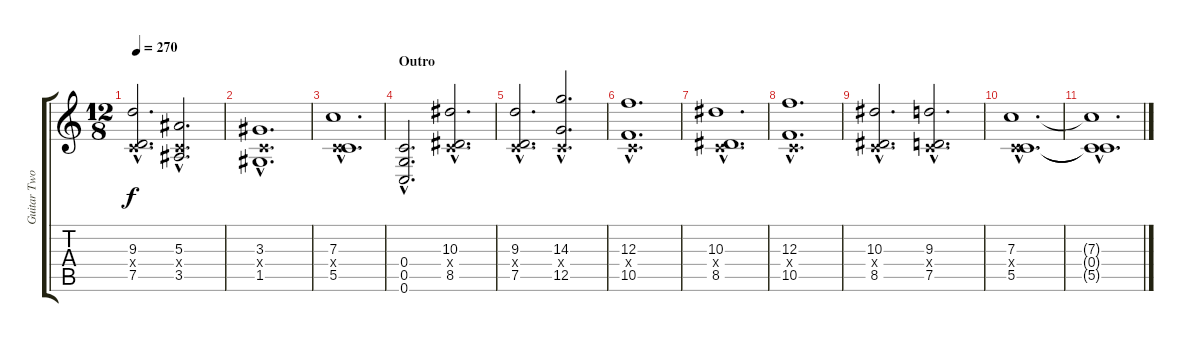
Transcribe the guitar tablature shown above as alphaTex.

\track ("Guitar Two" "Guitar Two") {instrument overdrivenguitar}
\staff {score tabs}
\tuning (D4 A3 F3 C3 G2 C2) {hide}
\ts (12 8)
\tempo 270
\clef g2
\ks c
(9.3{hac} 0.4{hac x} 7.5{hac}).2{d dy f} (5.3{hac} 0.4{hac x} 3.5{hac}).2{d} |
(3.3{hac} 0.4{hac x} 1.5{hac}).1{d} |
(7.3{hac} 0.4{hac x} 5.5{hac}).1{d} |
\section ("" "Outro")
(0.4{hac} 0.5{hac} 0.6{hac}).2{d} (10.3{hac} 0.4{hac x} 8.5{hac}).2{d} |
(9.3{hac} 0.4{hac x} 7.5{hac}).2{d} (14.3{hac} 0.4{hac x} 12.5{hac}).2{d} |
(12.3{hac} 0.4{hac x} 10.5{hac}).1{d} |
(10.3{hac} 0.4{hac x} 8.5{hac}).1{d} |
(12.3{hac} 0.4{hac x} 10.5{hac}).1{d} |
(10.3{hac} 0.4{hac x} 8.5{hac}).2{d} (9.3{hac} 0.4{hac x} 7.5{hac}).2{d} |
(7.3{hac} 0.4{hac x} 5.5{hac}).1{d} |
(7.3{hac t} 0.4{hac t} 5.5{hac t}).1{d}
